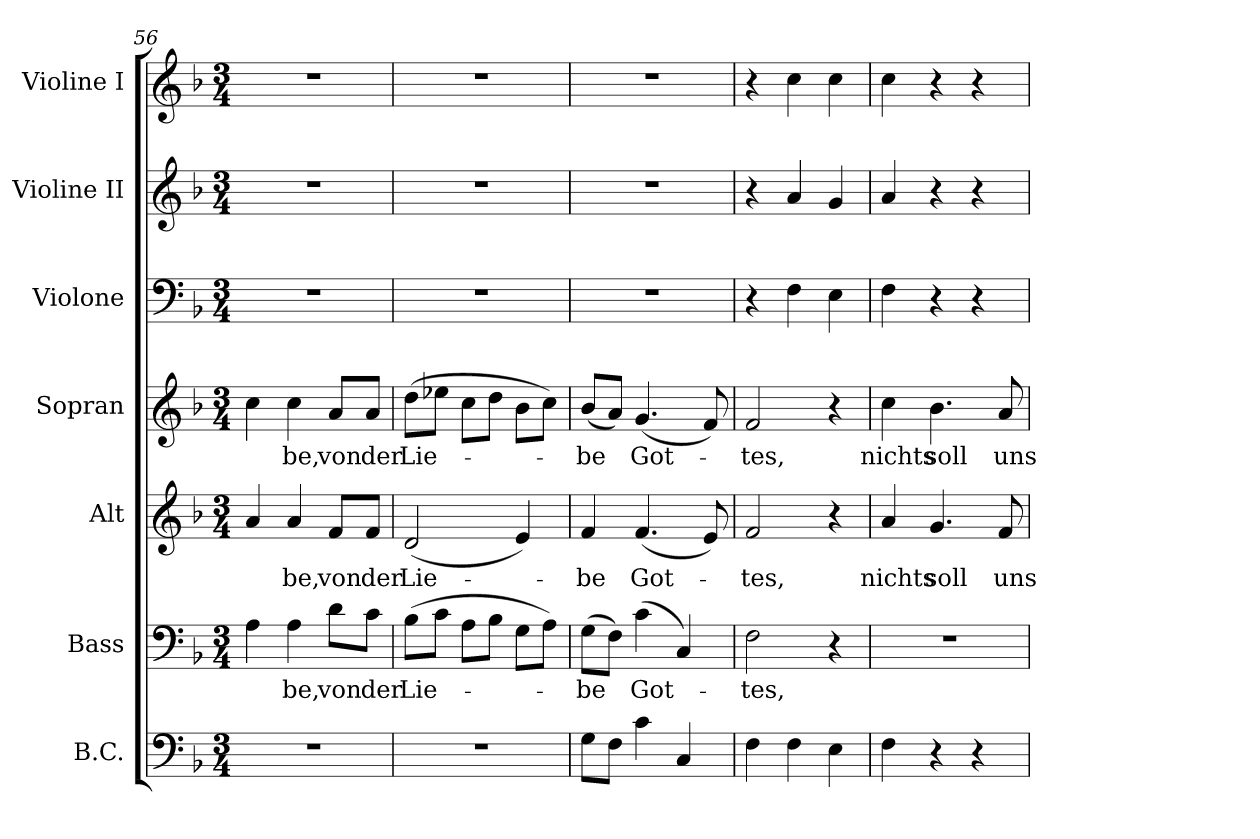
**kern	**kern	**text	**kern	**text	**kern	**text	**kern	**kern	**kern
*part7	*part6	*part6	*part5	*part5	*part4	*part4	*part3	*part2	*part1
*staff7	*staff6	*staff6	*staff5	*staff5	*staff4	*staff4	*staff3	*staff2	*staff1
*I"B.C.	*I"Bass	*	*I"Alt	*	*I"Sopran	*	*I"Violone	*I"Violine II	*I"Violine I
*	*I'B.	*	*I'A.	*	*I'S.	*	*	*I'Vln. II	*I'Vln. I
*clefF4	*clefF4	*	*clefG2	*	*clefG2	*	*clefF4	*clefG2	*clefG2
*k[b-]	*k[b-]	*	*k[b-]	*	*k[b-]	*	*k[b-]	*k[b-]	*k[b-]
*F:	*F:	*	*F:	*	*F:	*	*F:	*F:	*F:
*M3/4	*M3/4	*	*M3/4	*	*M3/4	*	*M3/4	*M3/4	*M3/4
=56	=56	=56	=56	=56	=56	=56	=56	=56	=56
!LO:N:vis=1	!	!	!	!	!	!	!LO:N:vis=1	!LO:N:vis=1	!LO:N:vis=1
2.r	4Ai\	.	4ai/	.	4cci\	.	2.r	2.r	2.r
!	!	!LO:LY:b:color=#000000	!	!	!	!	!	!	!
!	!	!	!	!LO:LY:b:color=#000000	!	!	!	!	!
!	!	!	!	!	!	!LO:LY:b:color=#000000	!	!	!
.	4Ai\	-be,	4ai/	-be,	4cci\	-be,	.	.	.
!	!	!LO:LY:b:color=#000000	!	!	!	!	!	!	!
!	!	!	!	!LO:LY:b:color=#000000	!	!	!	!	!
!	!	!	!	!	!	!LO:LY:b:color=#000000	!	!	!
.	8di\L	von	8fi/L	von	8ai/L	von	.	.	.
!	!	!LO:LY:b:color=#000000	!	!	!	!	!	!	!
!	!	!	!	!LO:LY:b:color=#000000	!	!	!	!	!
!	!	!	!	!	!	!LO:LY:b:color=#000000	!	!	!
.	8ci\J	der	8fi/J	der	8ai/J	der	.	.	.
=57	=57	=57	=57	=57	=57	=57	=57	=57	=57
!LO:N:vis=1	!	!	!	!	!	!	!	!	!
!	!	!LO:LY:b:color=#000000	!	!	!	!	!	!	!
!	!	!	!	!LO:LY:b:color=#000000	!	!	!	!	!
!	!	!	!	!	!	!LO:LY:b:color=#000000	!LO:N:vis=1	!LO:N:vis=1	!LO:N:vis=1
2.r	(8B-i\L	Lie-	(2di/	Lie-	(8ddi\L	Lie-	2.r	2.r	2.r
.	8ci\J	.	.	.	8ee-Xi\J	.	.	.	.
.	8Ai\L	.	.	.	8cci\L	.	.	.	.
.	8B-i\J	.	.	.	8ddi\J	.	.	.	.
.	8Gi\L	.	4ei/)	.	8b-i\L	.	.	.	.
.	8Ai\J)	.	.	.	8cci\J)	.	.	.	.
=58	=58	=58	=58	=58	=58	=58	=58	=58	=58
!	!	!LO:LY:b:color=#000000	!	!	!	!	!	!	!
!	!	!	!	!LO:LY:b:color=#000000	!	!	!	!	!
!	!	!	!	!	!	!LO:LY:b:color=#000000	!LO:N:vis=1	!LO:N:vis=1	!LO:N:vis=1
8Gi\L	(8Gi\L	-be	4fi/	-be	(8b-i/L	-be	2.r	2.r	2.r
8Fi\J	8Fi\J)	.	.	.	8ai/J)	.	.	.	.
!	!	!LO:LY:b:color=#000000	!	!	!	!	!	!	!
!	!	!	!	!LO:LY:b:color=#000000	!	!	!	!	!
!	!	!	!	!	!	!LO:LY:b:color=#000000	!	!	!
4ci\	(4ci\	Got-	(4.fi/	Got-	(4.gi/	Got-	.	.	.
4Ci/	4Ci/)	.	.	.	.	.	.	.	.
.	.	.	8ei/)	.	8fi/)	.	.	.	.
=59	=59	=59	=59	=59	=59	=59	=59	=59	=59
!	!	!LO:LY:b:color=#000000	!	!	!	!	!	!	!
!	!	!	!	!LO:LY:b:color=#000000	!	!	!	!	!
!	!	!	!	!	!	!LO:LY:b:color=#000000	!	!	!
4Fi\	2Fi\	-tes,	2fi/	-tes,	2fi/	-tes,	4r	4r	4r
4Fi\	.	.	.	.	.	.	4Fi\	4ai/	4cci\
4Ei\	4r	.	4r	.	4r	.	4Ei\	4gi/	4cci\
=60	=60	=60	=60	=60	=60	=60	=60	=60	=60
!	!LO:N:vis=1	!	!	!	!	!	!	!	!
!	!	!	!	!LO:LY:b:color=#000000	!	!	!	!	!
!	!	!	!	!	!	!LO:LY:b:color=#000000	!	!	!
4Fi\	2.r	.	4ai/	nichts	4cci\	nichts	4Fi\	4ai/	4cci\
!	!	!	!	!LO:LY:b:color=#000000	!	!	!	!	!
!	!	!	!	!	!	!LO:LY:b:color=#000000	!	!	!
4r	.	.	4.gi/	soll	4.b-i\	soll	4r	4r	4r
4r	.	.	.	.	.	.	4r	4r	4r
!	!	!	!	!LO:LY:b:color=#000000	!	!	!	!	!
!	!	!	!	!	!	!LO:LY:b:color=#000000	!	!	!
.	.	.	8fi/	uns	8ai/	uns	.	.	.
=	=	=	=	=	=	=	=	=	=
*-	*-	*-	*-	*-	*-	*-	*-	*-	*-
